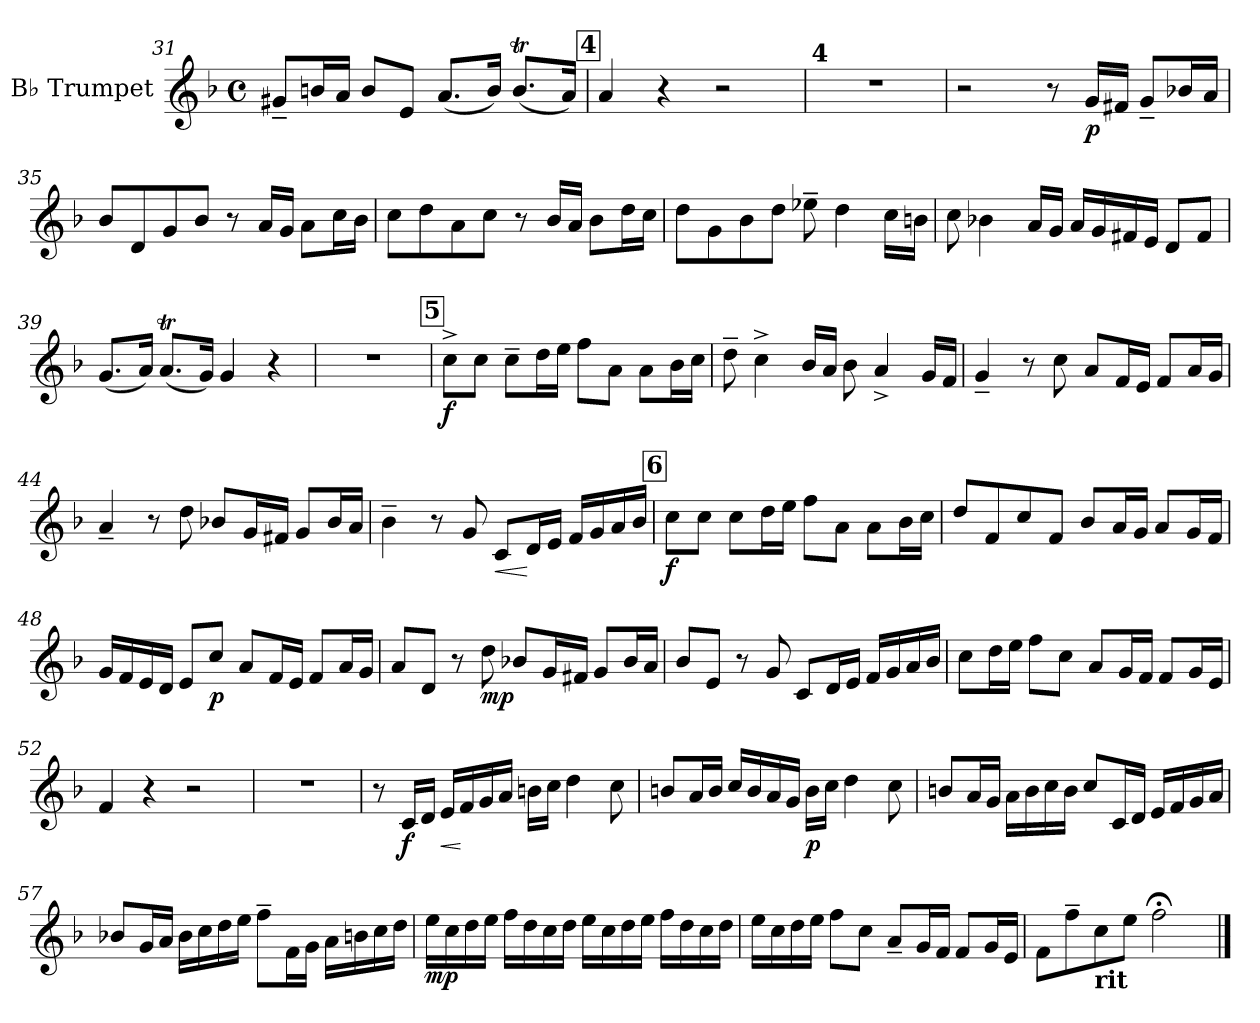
**kern	**dynam
*part1	*part1
*staff1	*staff1
*I"B♭ Trumpet	*
*I'B♭ Tpt.	*
*clefG2	*
*ITrd1c2	*
*k[b-e-a-]	*
*M4/4	*
*met(c)	*
=31	=31
8f#X~/L	.
16an/L	.
16g/JJ	.
8a/L	.
8d/J	.
(8.g/L	.
16a/Jk)	.
(8.at/L	.
16g/Jk)	.
!!LO:REH:place=s1:a:B:fs=14:t=4
=32	=32
4g/	.
4r	.
2r	.
=33	=33
!LO:TX:a:B:t=4	!
1r	.
=34	=34
2r	.
8r	.
!	!LO:DY:b
16f/LL	p
16en/JJ	.
8f~/L	.
16a-X/L	.
16g/JJ	.
!!LO:LB:g=z
=35	=35
8a-/L	.
8c/	.
8f/	.
8a-/J	.
8r	.
16g/LL	.
16f/JJ	.
8g\L	.
16b-\L	.
16a-\JJ	.
=36	=36
8b-\L	.
8cc\	.
8g\	.
8b-\J	.
8r	.
16a-/LL	.
16g/JJ	.
8a-\L	.
16cc\L	.
16b-\JJ	.
=37	=37
8cc\L	.
8f\	.
8a-\	.
8cc\J	.
8dd-X~\	.
4cc\	.
16b-\LL	.
16an\JJ	.
=38	=38
8b-\	.
4a-X\	.
16g/LL	.
16f/JJ	.
16g/LL	.
16f/	.
16en/	.
16d/JJ	.
8c/L	.
8e/J	.
!!LO:PB:g=z
=39	=39
(8.f/L	.
16g/Jk)	.
(8.gt/L	.
16f/Jk)	.
4f/	.
4r	.
=40	=40
1r	.
!!LO:REH:place=s1:a:B:fs=14:t=5
=41	=41
!	!LO:DY:b
8b-^\L	f
8b-\J	.
8b-~\L	.
16cc\L	.
16dd\JJ	.
8ee-\L	.
8g\J	.
8g\L	.
16a-\L	.
16b-\JJ	.
=42	=42
8cc~\	.
4b-^\	.
16a-/LL	.
16g/JJ	.
8a-\	.
4g^/	.
16f/LL	.
16e-/JJ	.
=43	=43
4f~/	.
8r	.
8b-\	.
8g/L	.
16e-/L	.
16d/JJ	.
8e-/L	.
16g/L	.
16f/JJ	.
!!LO:LB:g=z
=44	=44
4g~/	.
8r	.
8cc\	.
8a-X/L	.
16f/L	.
16en/JJ	.
8f/L	.
16a-/L	.
16g/JJ	.
=45	=45
4a-~\	.
8r	.
8f/	.
!	!LO:HP:b
8B-/L	<
16c/L	[
16d/JJ	.
16e-/LL	.
16f/	.
16g/	.
16a-/JJ	.
!!LO:REH:place=s1:a:B:fs=14:t=6
=46	=46
!	!LO:DY:b
8b-\L	f
8b-\J	.
8b-\L	.
16cc\L	.
16dd\JJ	.
8ee-\L	.
8g\J	.
8g\L	.
16a-\L	.
16b-\JJ	.
=47	=47
8cc/L	.
8e-/	.
8b-/	.
8e-/J	.
8a-/L	.
16g/L	.
16f/JJ	.
8g/L	.
16f/L	.
16e-/JJ	.
!!LO:LB:g=z
=48	=48
16f/LL	.
16e-/	.
16d/	.
16c/JJ	.
8d/L	.
!	!LO:DY:b
8b-/J	p
8g/L	.
16e-/L	.
16d/JJ	.
8e-/L	.
16g/L	.
16f/JJ	.
=49	=49
8g/L	.
8c/J	.
8r	.
!	!LO:DY:b
8cc\	mp
8a-X/L	.
16f/L	.
16en/JJ	.
8f/L	.
16a-/L	.
16g/JJ	.
=50	=50
8a-/L	.
8d/J	.
8r	.
8f/	.
8B-/L	.
16c/L	.
16d/JJ	.
16e-/LL	.
16f/	.
16g/	.
16a-/JJ	.
=51	=51
8b-\L	.
16cc\L	.
16dd\JJ	.
8ee-\L	.
8b-\J	.
8g/L	.
16f/L	.
16e-/JJ	.
8e-/L	.
16f/L	.
16d/JJ	.
!!LO:LB:g=z
=52	=52
4e-/	.
4r	.
2r	.
=53	=53
1r	.
=54	=54
8r	.
!	!LO:DY:b
16B-/LL	f
16c/JJ	.
!	!LO:HP:b
16d/LL	<
16e-/	[
16f/	.
16g/JJ	.
16an\LL	.
16b-\JJ	.
4cc\	.
8b-\	.
=55	=55
8an/L	.
16g/L	.
16a/JJ	.
16b-/LL	.
16a/	.
16g/	.
16f/JJ	.
!	!LO:DY:b
16a\LL	p
16b-\JJ	.
4cc\	.
8b-\	.
=56	=56
8an/L	.
16g/L	.
16f/JJ	.
16g\LL	.
16a\	.
16b-\	.
16a\JJ	.
8b-/L	.
16B-/L	.
16c/JJ	.
16d/LL	.
16e-/	.
16f/	.
16g/JJ	.
!!LO:LB:g=z
=57	=57
8a-X/L	.
16f/L	.
16g/JJ	.
16a-\LL	.
16b-\	.
16cc\	.
16dd\JJ	.
8ee-~\L	.
16e-\L	.
16f\JJ	.
16g\LL	.
16an\	.
16b-\	.
16cc\JJ	.
=58	=58
!	!LO:DY:b
16dd\LL	mp
16b-\	.
16cc\	.
16dd\JJ	.
16ee-\LL	.
16cc\	.
16b-\	.
16cc\JJ	.
16dd\LL	.
16b-\	.
16cc\	.
16dd\JJ	.
16ee-\LL	.
16cc\	.
16b-\	.
16cc\JJ	.
=59	=59
16dd\LL	.
16b-\	.
16cc\	.
16dd\JJ	.
8ee-\L	.
8b-\J	.
8g~/L	.
16f/L	.
16e-/JJ	.
8e-/L	.
16f/L	.
16d/JJ	.
!!LO:LB:g=z
=60	=60
8e-\L	.
8ee-~\	.
!LO:TX:b:B:t=rit	!
8b-\	.
8dd\J	.
2ee-;<\	.
==	==
*-	*-
